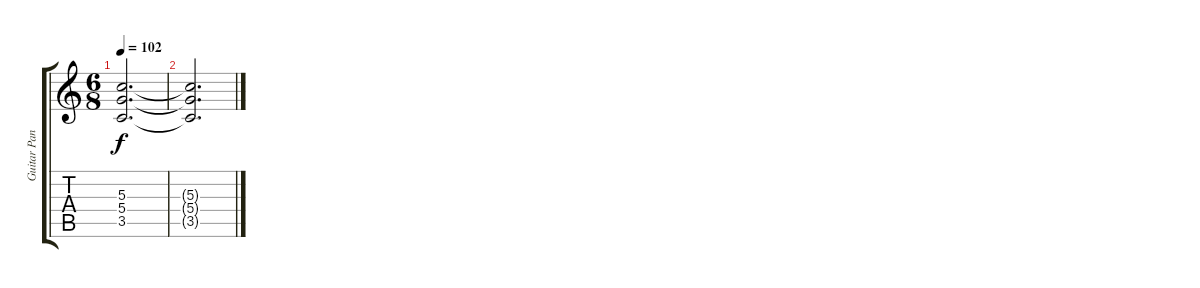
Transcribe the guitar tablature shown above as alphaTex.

\track ("Guitar Panned Right" "Guitar Pan") {instrument distortionguitar}
\staff {score tabs}
\tuning (E4 B3 G3 D3 A2 D2) {hide}
\ts (6 8)
\tempo 102
\clef g2
\ks aminor
(5.3 5.4 3.5).2{d dy f} |
(5.3{t} 5.4{t} 3.5{t}).2{d}
